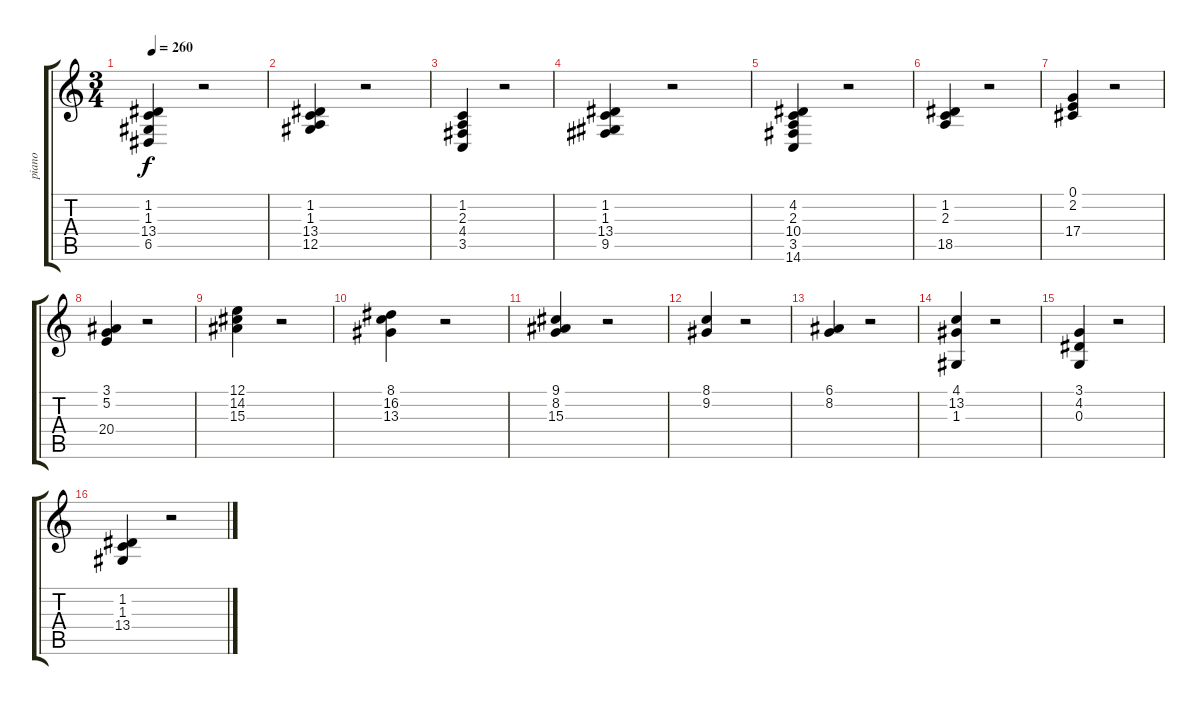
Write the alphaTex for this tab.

\track ("piano" "piano") {instrument electricgrandpiano}
\staff {score tabs}
\tuning (E4 B3 G3 D3 A2 E2) {hide}
\ts (3 4)
\tempo 260
\clef g2
\ks c
(1.2 1.3 13.4 6.5).4{dy f} r.2 |
(1.2 1.3 13.4 12.5).4 r.2 |
(1.2 2.3 4.4 3.5).4 r.2 |
(1.2 1.3 13.4 9.5).4 r.2 |
(4.2 2.3 10.4 3.5 14.6).4 r.2 |
(1.2 2.3 18.5).4 r.2 |
(0.1 2.2 17.4).4 r.2 |
(3.1 5.2 20.4).4 r.2 |
(12.1 14.2 15.3).4 r.2 |
(8.1 16.2 13.3).4 r.2 |
(9.1 8.2 15.3).4 r.2 |
(8.1 9.2).4 r.2 |
(6.1 8.2).4 r.2 |
(4.1 13.2 1.3).4 r.2 |
(3.1 4.2 0.3).4 r.2 |
(1.2 1.3 13.4).4 r.2
